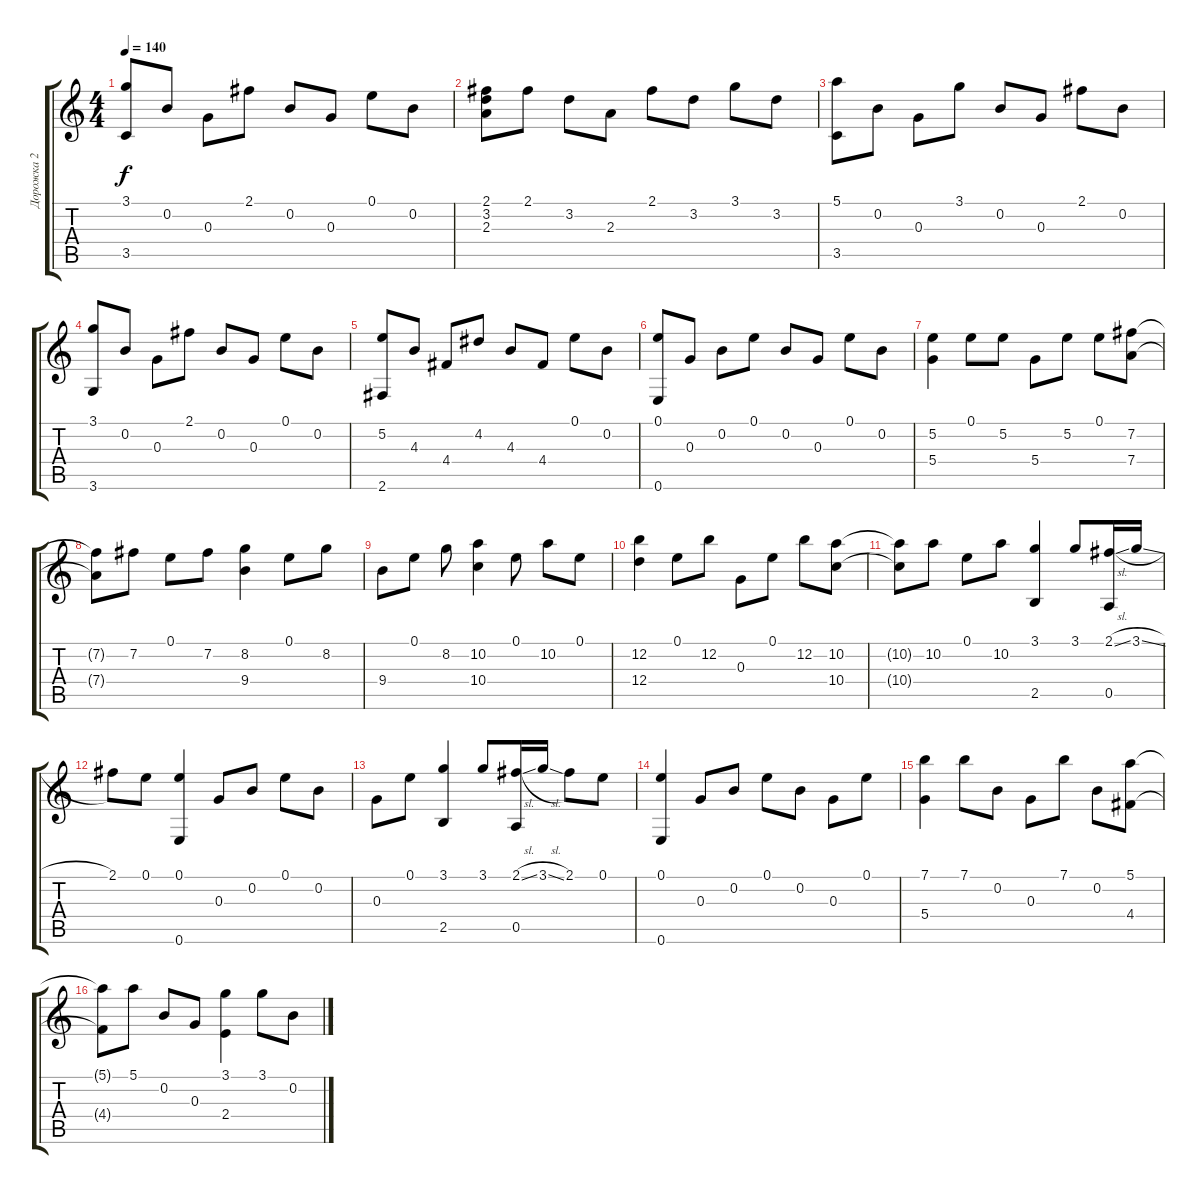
\track ("Дорожка 2" "Дорожка 2") {instrument acousticguitarsteel}
\staff {score tabs}
\tuning (E4 B3 G3 D3 A2 E2) {hide}
\ts (4 4)
\tempo 140
\clef g2
\ks c
(3.1 3.5).8{dy f} 0.2.8 0.3.8 2.1.8 0.2.8 0.3.8 0.1.8 0.2.8 |
(2.1 3.2 2.3).8 2.1.8 3.2.8 2.3.8 2.1.8 3.2.8 3.1.8 3.2.8 |
(5.1 3.5).8 0.2.8 0.3.8 3.1.8 0.2.8 0.3.8 2.1.8 0.2.8 |
(3.1 3.6).8 0.2.8 0.3.8 2.1.8 0.2.8 0.3.8 0.1.8 0.2.8 |
(5.2 2.6).8 4.3.8 4.4.8 4.2.8 4.3.8 4.4.8 0.1.8 0.2.8 |
(0.1 0.6).8 0.3.8 0.2.8 0.1.8 0.2.8 0.3.8 0.1.8 0.2.8 |
(5.2 5.4).4 0.1.8 5.2.8 5.4.8 5.2.8 0.1.8 (7.2 7.4).8 |
(7.2{t} 7.4{t}).8 7.2.8 0.1.8 7.2.8 (8.2 9.4).4 0.1.8 8.2.8 |
9.4.8 0.1.8 8.2.8 (10.2 10.4).4 0.1.8 10.2.8 0.1.8 |
(12.2 12.4).4 0.1.8 12.2.8 0.3.8 0.1.8 12.2.8 (10.2 10.4).8 |
(10.2{t} 10.4{t}).8 10.2.8 0.1.8 10.2.8 (3.1 2.5).4 3.1.8 (2.1{sl} 0.5).16 3.1{sl}.16 |
2.1.8 0.1.8 (0.1 0.6).4 0.3.8 0.2.8 0.1.8 0.2.8 |
0.3.8 0.1.8 (3.1 2.5).4 3.1.8 (2.1{sl} 0.5).16 3.1{sl}.16 2.1.8 0.1.8 |
(0.1 0.6).4 0.3.8 0.2.8 0.1.8 0.2.8 0.3.8 0.1.8 |
(7.1 5.4).4 7.1.8 0.2.8 0.3.8 7.1.8 0.2.8 (5.1 4.4).8 |
(5.1{t} 4.4{t}).8 5.1.8 0.2.8 0.3.8 (3.1 2.4).4 3.1.8 0.2.8
